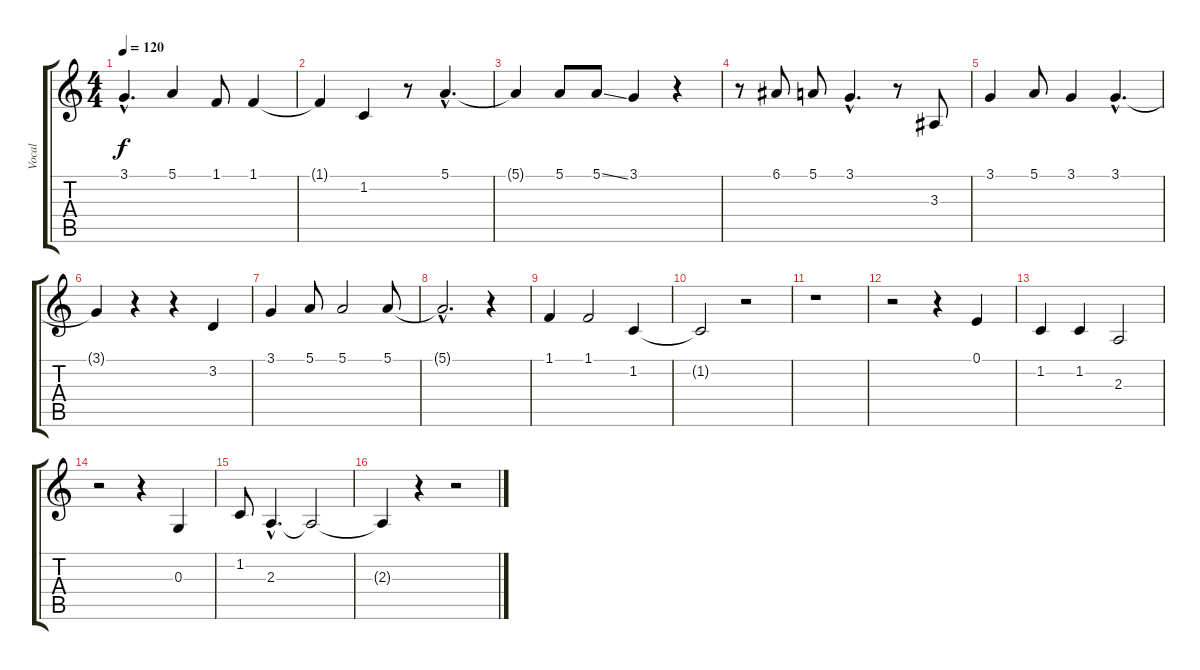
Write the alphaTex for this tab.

\track ("Vocal" "Vocal") {instrument drawbarorgan}
\staff {score tabs}
\tuning (E4 B3 G3 D3 A2 E2) {hide}
\ts (4 4)
\tempo 120
\clef g2
\ks c
3.1{hac}.4{d dy f} 5.1.4 1.1.8 1.1.4 |
1.1{t}.4 1.2.4 r.8 5.1{hac}.4{d} |
5.1{t}.4 5.1.8 5.1{ss}.8 3.1.4 r.4 |
r.8 6.1.8 5.1.8 3.1{hac}.4{d} r.8 3.3.8 |
3.1.4 5.1.8 3.1.4 3.1{hac}.4{d} |
3.1{t}.4 r.4 r.4 3.2.4 |
3.1.4 5.1.8 5.1.2 5.1.8 |
5.1{hac t}.2{d} r.4 |
1.1.4 1.1.2 1.2.4 |
1.2{t}.2 r.2 |
r.1 |
r.2 r.4 0.1.4 |
1.2.4 1.2.4 2.3.2 |
r.2 r.4 0.3.4 |
1.2.8 2.3{hac}.4{d} 2.3{t}.2 |
2.3{t}.4 r.4 r.2
